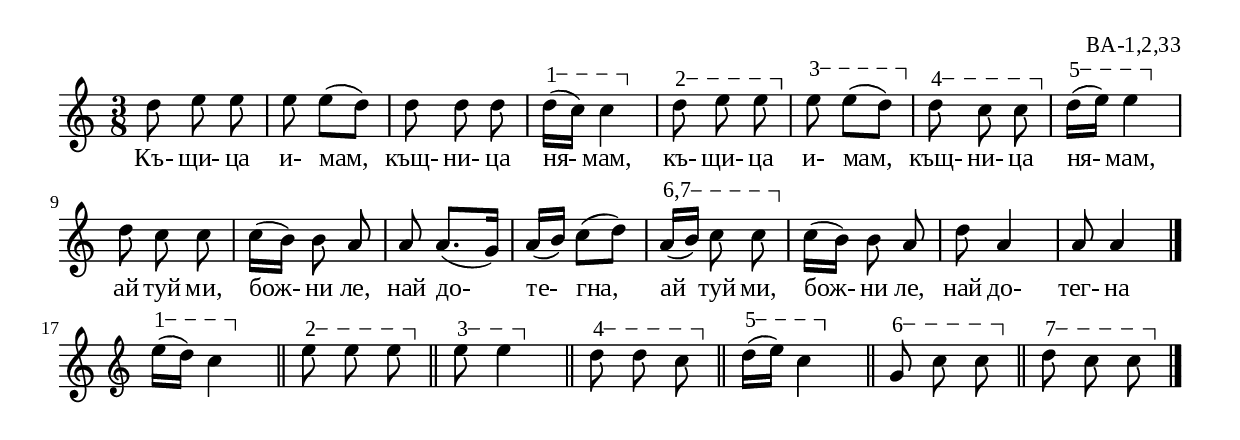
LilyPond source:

%{
BA_1_2_33
%}

\include "td-preamble.ly"

\score {
\relative c'' {
%% \tempo 4 = 152
  \time 3/8
d8\noBeam e8\noBeam e | e8\noBeam e8( d) | d8\noBeam d8\noBeam d | 
\varA
d16\startTextSpan ( c) c4\stopTextSpan | 
\varB
d8\startTextSpan\noBeam e\noBeam e\stopTextSpan | 
\varC
e8\startTextSpan\noBeam e( d\stopTextSpan) | 
\varD
d8\startTextSpan\noBeam c\noBeam  c\stopTextSpan | 
\varE
d16\startTextSpan( e) e4\stopTextSpan | 
d8\noBeam c\noBeam c | c16( [ b ] ) b8\noBeam a | a8 a8.( [ g16 ] ) | a16( [ b ] ) c8( d) | 
\varFG
a16\startTextSpan( [ b ] ) c8\noBeam c\stopTextSpan | 
c16( [ b ] ) b8\noBeam a | d8 a4 | a8 a4 
 \bar "|."
\set Score.measureLength = #(ly:make-moment 1 16)  
 s16 \bar ""  
 \set Score.measureLength = #(ly:make-moment 3 8)  
 \clef treble 
\varA 
e'16\startTextSpan([ d)] c4\stopTextSpan \bar "||" 
\varB
e8\startTextSpan\noBeam e\noBeam e\stopTextSpan \bar "||"  
\varC
e8\startTextSpan\noBeam e4\stopTextSpan \bar "||"  
\varD
d8\startTextSpan\noBeam d\noBeam  c\stopTextSpan \bar "||"  
\varE
d16\startTextSpan( e) c4\stopTextSpan \bar "||"  
\varF
g8\startTextSpan c\noBeam c\stopTextSpan \bar "||"  
\varG
d8\startTextSpan c\noBeam c\stopTextSpan
\bar "|." 
}
\addlyrics { Къ- щи- ца и- мам, къщ- ни- ца ня- мам, къ- щи- ца и- мам, 
къщ- ни- ца ня- мам, ай туй ми, бож- ни ле, най до- те- гна, 
ай туй ми, бож- ни ле, най до- тег- на }
%
\layout {
  indent = #0
  line-width = 190\mm
  ragged-right=##f
}
%
\midi { 
	\context {
		\Score
		tempoWholesPerMinute = #(ly:make-moment 152 8)
		}
	}
}
%
\header{
  opus = "ВА-1,2,33"
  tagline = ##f
}


